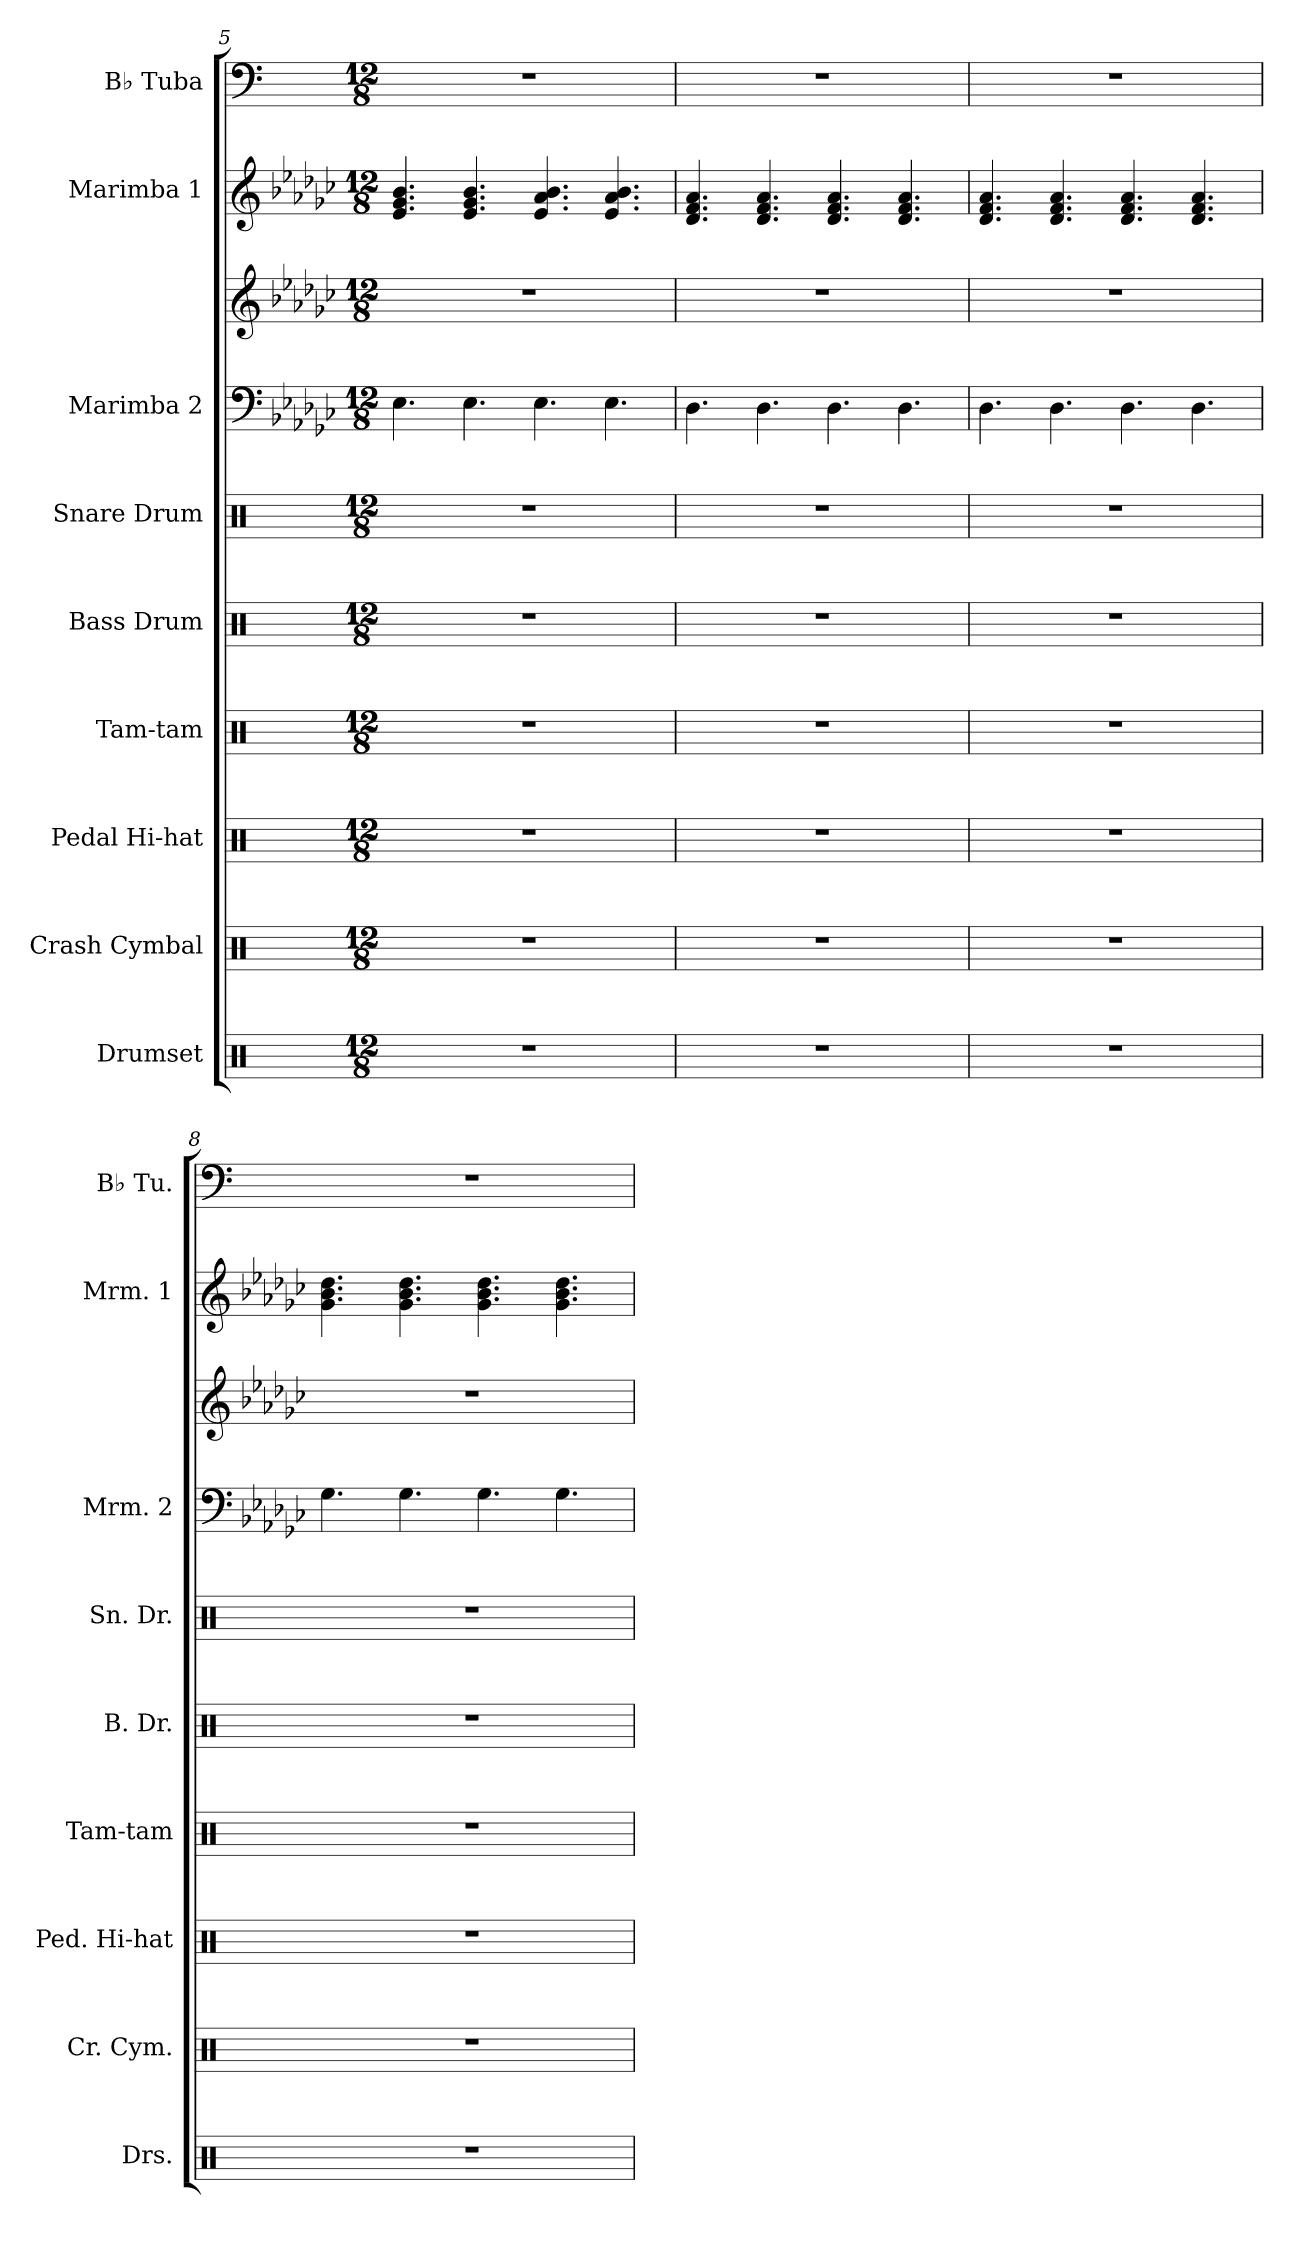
**kern	**kern	**kern	**kern	**kern	**kern	**kern	**kern	**kern	**kern
*part9	*part8	*part7	*part6	*part5	*part4	*part3	*part3	*part2	*part1
*staff10	*staff9	*staff8	*staff7	*staff6	*staff5	*staff4	*staff3	*staff2	*staff1
*I"Drumset	*I"Crash Cymbal	*I"Pedal Hi-hat	*I"Tam-tam	*I"Bass Drum	*I"Snare Drum	*I"Marimba 2	*	*I"Marimba 1	*I"B♭ Tuba
*I'Drs.	*I'Cr. Cym.	*I'Ped. Hi-hat	*I'Tam-tam	*I'B. Dr.	*I'Sn. Dr.	*I'Mrm. 2	*	*I'Mrm. 1	*I'B♭ Tu.
!!LO:PB:g=z
*clefX	*clefX	*clefX	*clefX	*clefX	*clefX	*clefF4	*clefG2	*clefG2	*clefF4
*k[]	*k[]	*k[]	*k[]	*k[]	*k[]	*k[b-e-a-d-g-c-]	*k[b-e-a-d-g-c-]	*k[b-e-a-d-g-c-]	*k[]
*C:	*C:	*C:	*C:	*C:	*C:	*G-:	*G-:	*G-:	*C:
*M12/8	*M12/8	*M12/8	*M12/8	*M12/8	*M12/8	*M12/8	*M12/8	*M12/8	*M12/8
=5	=5	=5	=5	=5	=5	=5	=5	=5	=5
1.r	1.r	1.r	1.r	1.r	1.r	4.E-\	1.r	4.e-/ 4.g-/ 4.b-/	1.r
.	.	.	.	.	.	4.E-\	.	4.e-/ 4.g-/ 4.b-/	.
.	.	.	.	.	.	4.E-\	.	4.e-/ 4.a-/ 4.b-/	.
.	.	.	.	.	.	4.E-\	.	4.e-/ 4.a-/ 4.b-/	.
=6	=6	=6	=6	=6	=6	=6	=6	=6	=6
1.r	1.r	1.r	1.r	1.r	1.r	4.D-\	1.r	4.d-/ 4.f/ 4.a-/	1.r
.	.	.	.	.	.	4.D-\	.	4.d-/ 4.f/ 4.a-/	.
.	.	.	.	.	.	4.D-\	.	4.d-/ 4.f/ 4.a-/	.
.	.	.	.	.	.	4.D-\	.	4.d-/ 4.f/ 4.a-/	.
=7	=7	=7	=7	=7	=7	=7	=7	=7	=7
1.r	1.r	1.r	1.r	1.r	1.r	4.D-\	1.r	4.d-/ 4.f/ 4.a-/	1.r
.	.	.	.	.	.	4.D-\	.	4.d-/ 4.f/ 4.a-/	.
.	.	.	.	.	.	4.D-\	.	4.d-/ 4.f/ 4.a-/	.
.	.	.	.	.	.	4.D-\	.	4.d-/ 4.f/ 4.a-/	.
=8	=8	=8	=8	=8	=8	=8	=8	=8	=8
1.r	1.r	1.r	1.r	1.r	1.r	4.G-\	1.r	4.g-\ 4.b-\ 4.dd-\	1.r
.	.	.	.	.	.	4.G-\	.	4.g-\ 4.b-\ 4.dd-\	.
.	.	.	.	.	.	4.G-\	.	4.g-\ 4.b-\ 4.dd-\	.
.	.	.	.	.	.	4.G-\	.	4.g-\ 4.b-\ 4.dd-\	.
=	=	=	=	=	=	=	=	=	=
*-	*-	*-	*-	*-	*-	*-	*-	*-	*-
